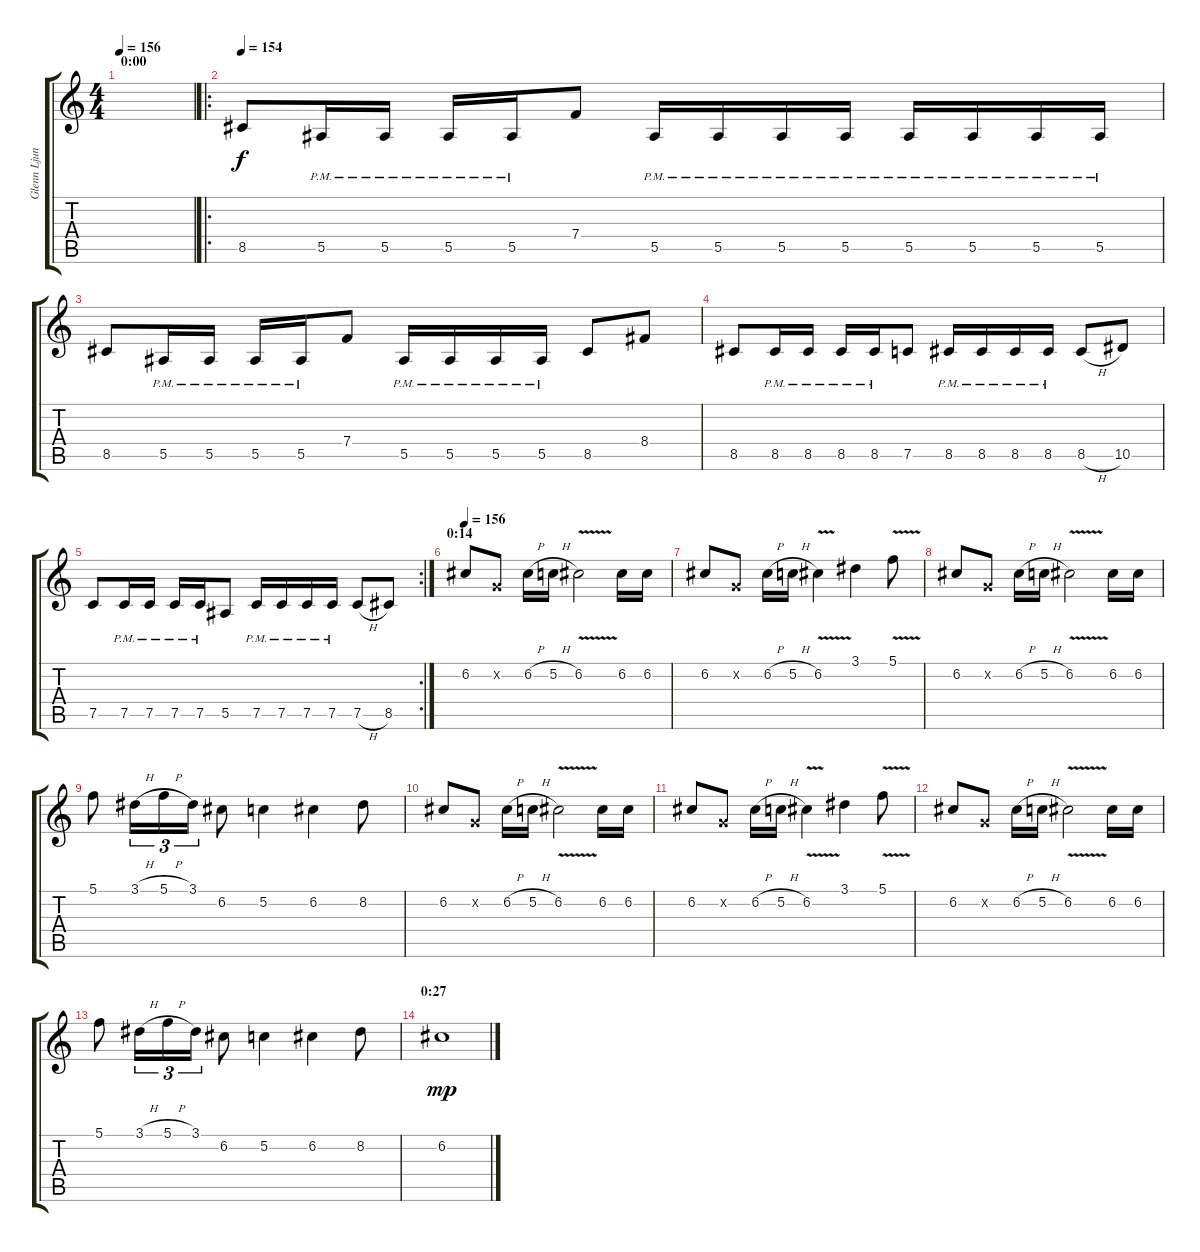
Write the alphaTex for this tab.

\track ("Glenn Ljungström" "Glenn Ljun") {instrument distortionguitar}
\staff {score tabs}
\tuning (C4 G3 Eb3 Bb2 F2 C2) {hide}
\ts (4 4)
\section ("" "0:00")
\tempo 156
\clef g2
\ks c
|
\ro
\tempo 154
8.5.8 5.5{pm}.16 5.5{pm}.16 5.5{pm}.16 5.5{pm}.16 7.4.8 5.5{pm}.16 5.5{pm}.16 5.5{pm}.16 5.5{pm}.16 5.5{pm}.16 5.5{pm}.16 5.5{pm}.16 5.5{pm}.16 |
8.5.8 5.5{pm}.16 5.5{pm}.16 5.5{pm}.16 5.5{pm}.16 7.4.8 5.5{pm}.16 5.5{pm}.16 5.5{pm}.16 5.5{pm}.16 8.5.8 8.4.8 |
8.5.8 8.5{pm}.16 8.5{pm}.16 8.5{pm}.16 8.5{pm}.16 7.5.8 8.5{pm}.16 8.5{pm}.16 8.5{pm}.16 8.5{pm}.16 8.5{h}.8 10.5.8 |
\rc 2
7.5.8 7.5{pm}.16 7.5{pm}.16 7.5{pm}.16 7.5{pm}.16 5.5.8 7.5{pm}.16 7.5{pm}.16 7.5{pm}.16 7.5{pm}.16 7.5{h}.8 8.5.8 |
\section ("" "0:14")
\tempo 156
6.2.8 0.2{x}.8 6.2{h}.16 5.2{h}.16 6.2{v}.2 6.2.16 6.2.16 |
6.2.8 0.2{x}.8 6.2{h}.16 5.2{h}.16 6.2{v}.4 3.1.4 5.1{v}.8 |
6.2.8 0.2{x}.8 6.2{h}.16 5.2{h}.16 6.2{v}.2 6.2.16 6.2.16 |
5.1.8 3.1{h}.16{tu (3 2)} 5.1{h}.16{tu (3 2)} 3.1.16{tu (3 2)} 6.2.8 5.2.4 6.2.4 8.2.8 |
6.2.8 0.2{x}.8 6.2{h}.16 5.2{h}.16 6.2{v}.2 6.2.16 6.2.16 |
6.2.8 0.2{x}.8 6.2{h}.16 5.2{h}.16 6.2{v}.4 3.1.4 5.1{v}.8 |
6.2.8 0.2{x}.8 6.2{h}.16 5.2{h}.16 6.2{v}.2 6.2.16 6.2.16 |
5.1.8 3.1{h}.16{tu (3 2)} 5.1{h}.16{tu (3 2)} 3.1.16{tu (3 2)} 6.2.8 5.2.4 6.2.4 8.2.8 |
\section ("" "0:27")
6.2.1{dy mp volume 8}
